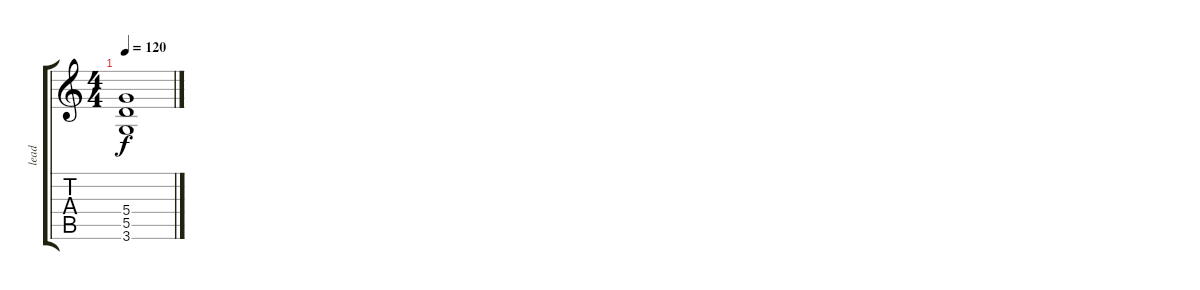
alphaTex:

\track ("lead" "lead") {instrument distortionguitar}
\staff {score tabs}
\tuning (E4 B3 G3 D3 A2 E2) {hide}
\ts (4 4)
\tempo 120
\clef g2
\ks c
(5.4 5.5 3.6).1{dy f}
